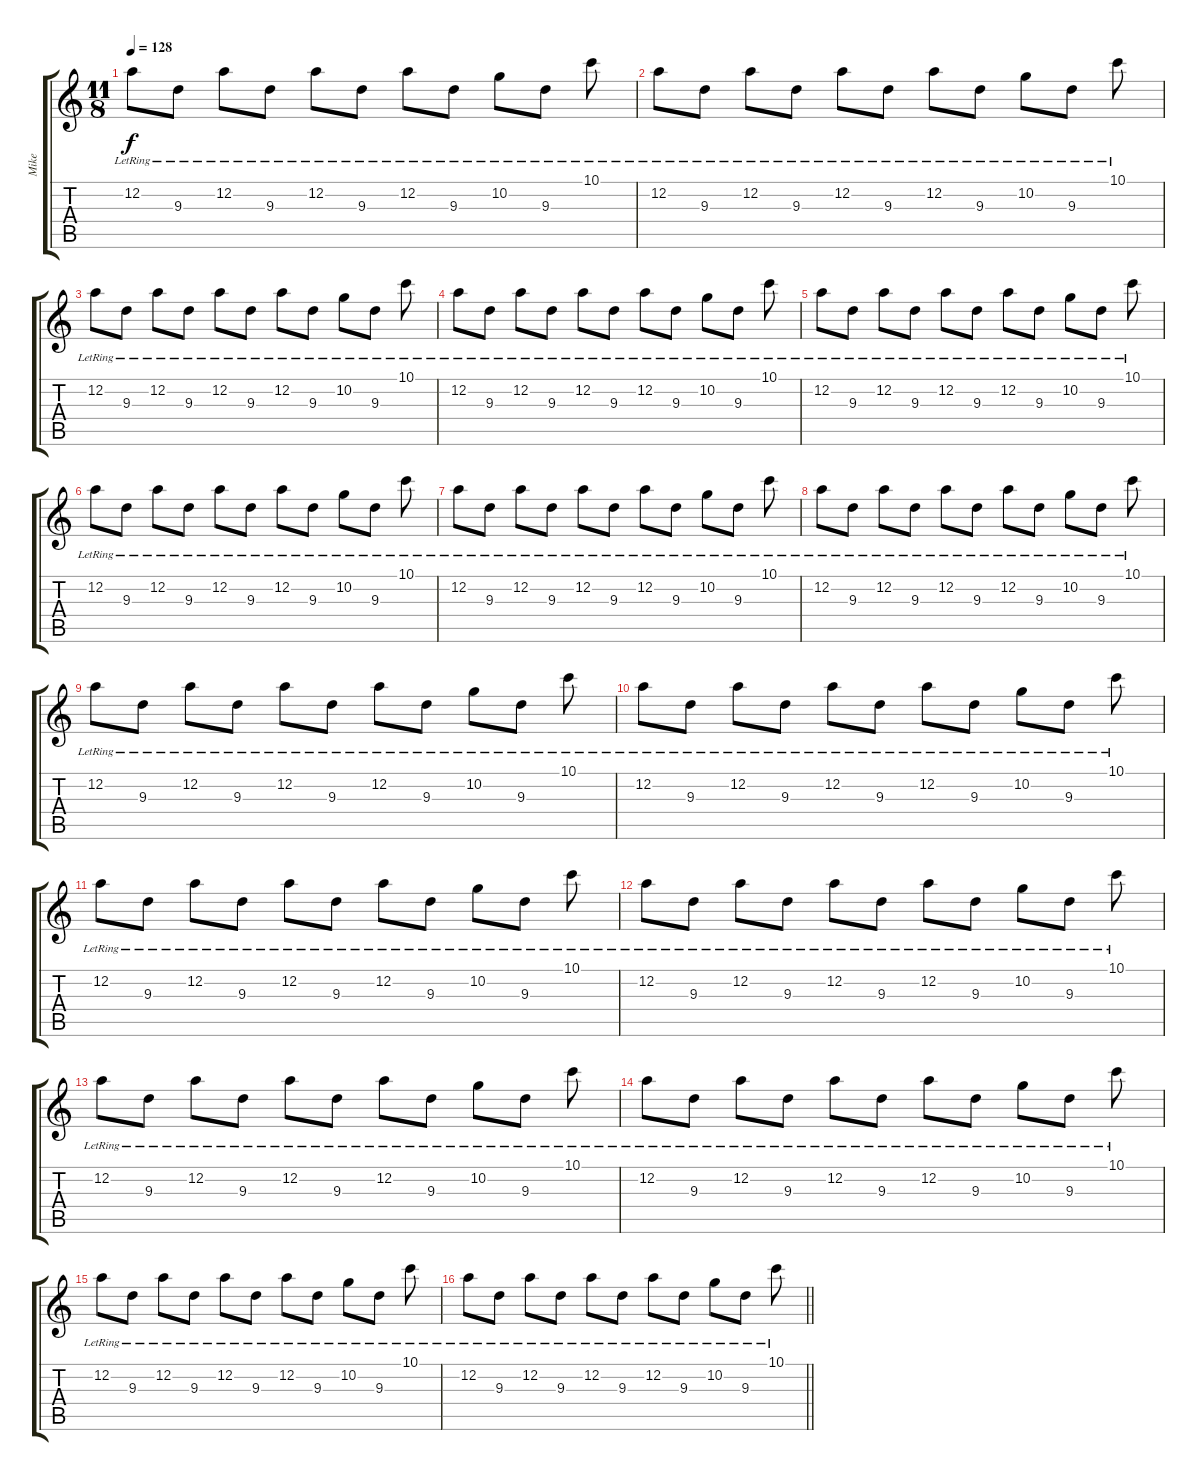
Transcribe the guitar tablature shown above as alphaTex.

\track ("Mike" "Mike") {instrument electricguitarclean}
\staff {score tabs}
\tuning (D4 A3 F3 C3 G2 C2) {hide}
\ts (11 8)
\tempo 128
\clef g2
\ks c
12.2{lr}.8{dy f} 9.3{lr}.8 12.2{lr}.8 9.3{lr}.8 12.2{lr}.8 9.3{lr}.8 12.2{lr}.8 9.3{lr}.8 10.2{lr}.8 9.3{lr}.8 10.1{lr}.8 |
12.2{lr}.8 9.3{lr}.8 12.2{lr}.8 9.3{lr}.8 12.2{lr}.8 9.3{lr}.8 12.2{lr}.8 9.3{lr}.8 10.2{lr}.8 9.3{lr}.8 10.1{lr}.8 |
12.2{lr}.8 9.3{lr}.8 12.2{lr}.8 9.3{lr}.8 12.2{lr}.8 9.3{lr}.8 12.2{lr}.8 9.3{lr}.8 10.2{lr}.8 9.3{lr}.8 10.1{lr}.8 |
12.2{lr}.8 9.3{lr}.8 12.2{lr}.8 9.3{lr}.8 12.2{lr}.8 9.3{lr}.8 12.2{lr}.8 9.3{lr}.8 10.2{lr}.8 9.3{lr}.8 10.1{lr}.8 |
12.2{lr}.8 9.3{lr}.8 12.2{lr}.8 9.3{lr}.8 12.2{lr}.8 9.3{lr}.8 12.2{lr}.8 9.3{lr}.8 10.2{lr}.8 9.3{lr}.8 10.1{lr}.8 |
12.2{lr}.8 9.3{lr}.8 12.2{lr}.8 9.3{lr}.8 12.2{lr}.8 9.3{lr}.8 12.2{lr}.8 9.3{lr}.8 10.2{lr}.8 9.3{lr}.8 10.1{lr}.8 |
12.2{lr}.8 9.3{lr}.8 12.2{lr}.8 9.3{lr}.8 12.2{lr}.8 9.3{lr}.8 12.2{lr}.8 9.3{lr}.8 10.2{lr}.8 9.3{lr}.8 10.1{lr}.8 |
12.2{lr}.8 9.3{lr}.8 12.2{lr}.8 9.3{lr}.8 12.2{lr}.8 9.3{lr}.8 12.2{lr}.8 9.3{lr}.8 10.2{lr}.8 9.3{lr}.8 10.1{lr}.8 |
12.2{lr}.8 9.3{lr}.8 12.2{lr}.8 9.3{lr}.8 12.2{lr}.8 9.3{lr}.8 12.2{lr}.8 9.3{lr}.8 10.2{lr}.8 9.3{lr}.8 10.1{lr}.8 |
12.2{lr}.8 9.3{lr}.8 12.2{lr}.8 9.3{lr}.8 12.2{lr}.8 9.3{lr}.8 12.2{lr}.8 9.3{lr}.8 10.2{lr}.8 9.3{lr}.8 10.1{lr}.8 |
12.2{lr}.8 9.3{lr}.8 12.2{lr}.8 9.3{lr}.8 12.2{lr}.8 9.3{lr}.8 12.2{lr}.8 9.3{lr}.8 10.2{lr}.8 9.3{lr}.8 10.1{lr}.8 |
12.2{lr}.8 9.3{lr}.8 12.2{lr}.8 9.3{lr}.8 12.2{lr}.8 9.3{lr}.8 12.2{lr}.8 9.3{lr}.8 10.2{lr}.8 9.3{lr}.8 10.1{lr}.8 |
12.2{lr}.8 9.3{lr}.8 12.2{lr}.8 9.3{lr}.8 12.2{lr}.8 9.3{lr}.8 12.2{lr}.8 9.3{lr}.8 10.2{lr}.8 9.3{lr}.8 10.1{lr}.8 |
12.2{lr}.8 9.3{lr}.8 12.2{lr}.8 9.3{lr}.8 12.2{lr}.8 9.3{lr}.8 12.2{lr}.8 9.3{lr}.8 10.2{lr}.8 9.3{lr}.8 10.1{lr}.8 |
12.2{lr}.8 9.3{lr}.8 12.2{lr}.8 9.3{lr}.8 12.2{lr}.8 9.3{lr}.8 12.2{lr}.8 9.3{lr}.8 10.2{lr}.8 9.3{lr}.8 10.1{lr}.8 |
\barLineRight lightlight
12.2{lr}.8 9.3{lr}.8 12.2{lr}.8 9.3{lr}.8 12.2{lr}.8 9.3{lr}.8 12.2{lr}.8 9.3{lr}.8 10.2{lr}.8 9.3{lr}.8 10.1{lr}.8
